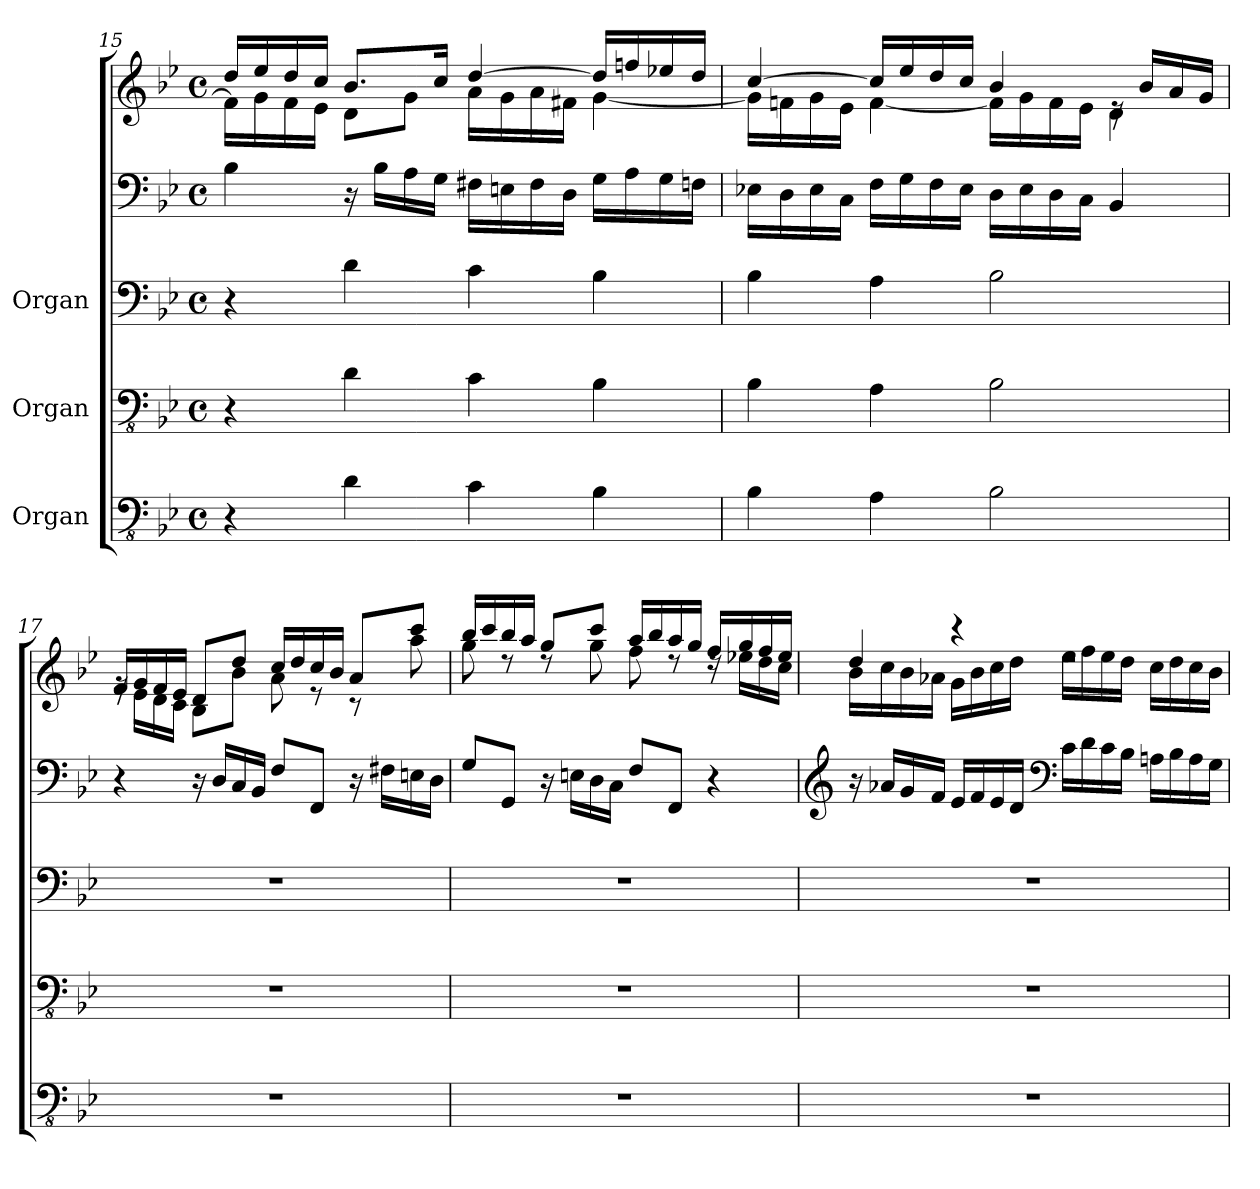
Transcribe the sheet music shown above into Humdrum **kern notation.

**kern	**kern	**kern	**kern	**kern
*part3	*part2	*part1	*part1	*part1
*staff5	*staff4	*staff3	*staff2	*staff1
*I"Organ	*I"Organ	*I"Organ	*	*
*clefFv4	*clefFv4	*clefF4	*clefF4	*clefG2
*k[b-e-]	*k[b-e-]	*k[b-e-]	*k[b-e-]	*k[b-e-]
*M4/4	*M4/4	*M4/4	*M4/4	*M4/4
*met(c)	*met(c)	*met(c)	*met(c)	*met(c)
=15	=15	=15	=15	=15
*	*	*	*	*^
4r	4r	4r	4B-\	16dd/LL	16f\LL]
.	.	.	.	16ee-/	16g\
.	.	.	.	16dd/	16f\
.	.	.	.	16cc/JJ	16e-\JJ
4D\	4D\	4d\	16r	8.b-/L	8d\L
.	.	.	16B-\LL	.	.
.	.	.	16A\	.	8g\J
.	.	.	16G\JJ	16cc/Jk	.
4C\	4C\	4c\	16F#X\LL	[4dd/	16a\LL
.	.	.	16En\	.	16g\
.	.	.	16F#\	.	16a\
.	.	.	16D\JJ	.	16f#X\JJ
4BB-i\	4BB-i\	4B-\	16G\LL	16dd/LL]	[4g\
.	.	.	16A\	16ffn/	.
.	.	.	16G\	16ee-X/	.
.	.	.	16Fn\JJ	16dd/JJ	.
=16	=16	=16	=16	=16	=16
4BB-\	4BB-\	4B-\	16E-X\LL	[4cc/	16g\LL]
.	.	.	16D\	.	16fn\
.	.	.	16E-\	.	16g\
.	.	.	16C\JJ	.	16e-\JJ
4AA\	4AA\	4A\	16F\LL	16cc/LL]	[4f\
.	.	.	16G\	16ee-/	.
.	.	.	16F\	16dd/	.
.	.	.	16E-\JJ	16cc/JJ	.
2BB-\	2BB-\	2B-\	16D\LL	4b-/	16f\LL]
.	.	.	16E-\	.	16g\
.	.	.	16D\	.	16f\
.	.	.	16C\JJ	.	16e-\JJ
.	.	.	4BB-/	16re	4d\
.	.	.	.	16b-/LL	.
.	.	.	.	16a/	.
.	.	.	.	16g/JJ	.
=17	=17	=17	=17	=17	=17
1r	1r	1r	4r	16f/LL	16rg
.	.	.	.	16g/	16e-\LL
.	.	.	.	16f/	16d\
.	.	.	.	16e-/JJ	16c\JJ
.	.	.	16r	8d/L	8B-\L
.	.	.	16D/LL	.	.
.	.	.	16C/	8dd/J	8b-\J
.	.	.	16BB-/JJ	.	.
.	.	.	8F/L	16cc/LL	8a\
.	.	.	.	16dd/	.
.	.	.	8FF/J	16cc/	8r
.	.	.	.	16b-/JJ	.
.	.	.	16r	8a/L	8r
.	.	.	16F#X\LL	.	.
.	.	.	16En\	8ccc/J	8aa\
.	.	.	16D\JJ	.	.
!!LO:LB:g=z	!!
=18	=18	=18	=18	=18	=18
1r	1r	1r	8G/L	16bb-/LL	8gg\
.	.	.	.	16ccc/	.
.	.	.	8GG/J	16bb-/	8rdd
.	.	.	.	16aa/JJ	.
.	.	.	16r	8gg/L	8rdd
.	.	.	16En\LL	.	.
.	.	.	16D\	8ccc/J	8gg\
.	.	.	16C\JJ	.	.
.	.	.	8F/L	16aa/LL	8ff\
.	.	.	.	16bb-/	.
.	.	.	8FF/J	16aa/	8rdd
.	.	.	.	16gg/JJ	.
.	.	.	4r	16ff/LL	16rdd
.	.	.	.	16gg/	16ee-X\LL
.	.	.	.	16ff/	16dd\
.	.	.	.	16ee-/JJ	16cc\JJ
=19	=19	=19	=19	=19	=19
*	*	*	*clefG2	*	*
1r	1r	1r	16r	4dd/	16b-\LL
.	.	.	16a-X/LL	.	16cc\
.	.	.	16g/	.	16b-\
.	.	.	16f/JJ	.	16a-X\JJ
.	.	.	16e-/LL	4r	16g\LL
.	.	.	16f/	.	16b-\
.	.	.	16e-/	.	16cc\
.	.	.	16d/JJ	.	16dd\JJ
*	*	*	*clefF4	*	*
.	.	.	16c\LL	2rdd	16ee-\LL
.	.	.	16d\	.	16ff\
.	.	.	16c\	.	16ee-\
.	.	.	16B-\JJ	.	16dd\JJ
.	.	.	16An\LL	.	16cc\LL
.	.	.	16B-\	.	16dd\
.	.	.	16A\	.	16cc\
.	.	.	16G\JJ	.	16b-\JJ
*	*	*	*	*v	*v
=	=	=	=	=
*-	*-	*-	*-	*-
